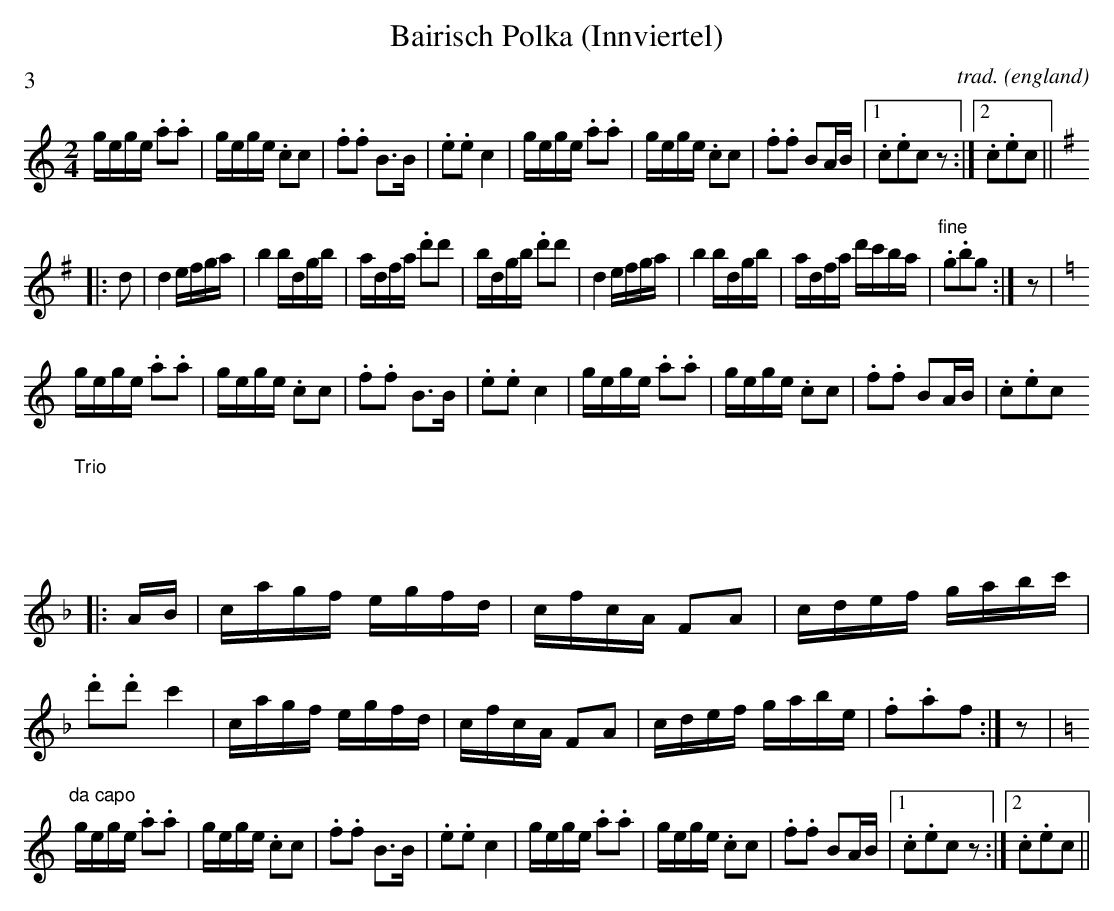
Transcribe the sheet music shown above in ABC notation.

X:1
T:Bairisch Polka (Innviertel)
O:england
C:trad.
P:3
M:2/4
L:1/16
K:C
gege .a2.a2|gege .c2c2|.f2.f2 B3B|.e2.e2 c4|\
gege .a2.a2|gege .c2c2|.f2.f2 B2AB|1.c2.e2c2 z2:|2.c2.e2c2||
K:G
|:d2|d4efga|b4bdgb|adfa .d'2d'2|bdgb .d'2d'2|\
d4efga|b4bdgb|adfa d'c'ba|"fine".g2.b2g2:|z2|
K:C
gege .a2.a2|gege .c2c2|.f2.f2 B3B|.e2.e2 c4|\
gege .a2.a2|gege .c2c2|.f2.f2 B2AB|.c2.e2c2
K:F
"Trio"
|:AB|cagf egfd|cfcA F2A2|cdef gabc'|.d'2.d'2c'4|\
cagf egfd|cfcA F2A2|cdef gabe|.f2.a2f2:|z2|
"da capo"
K:C
gege .a2.a2|gege .c2c2|.f2.f2 B3B|.e2.e2 c4|\
gege .a2.a2|gege .c2c2|.f2.f2 B2AB|1.c2.e2c2 z2:|2.c2.e2c2||
